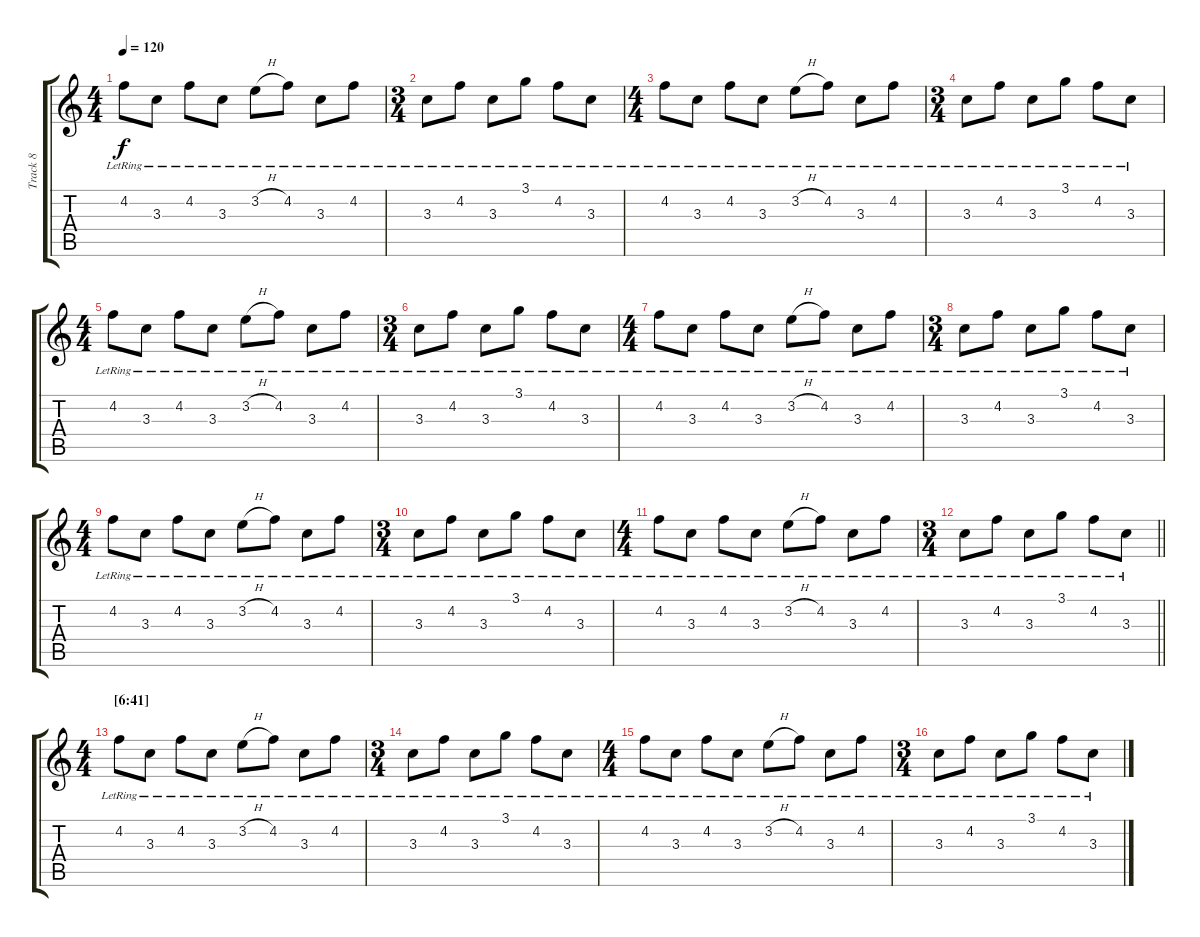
\track ("Track 8" "Track 8") {instrument electricguitarjazz}
\staff {score tabs}
\tuning (E4 Db4 A3 D3 A2 D2) {hide}
\ts (4 4)
\tempo 120
\clef g2
\ks c
4.2{lr}.8{dy f} 3.3{lr}.8 4.2{lr}.8 3.3{lr}.8 3.2{h lr}.8 4.2{lr}.8 3.3{lr}.8 4.2{lr}.8 |
\ts (3 4)
3.3{lr}.8 4.2{lr}.8 3.3{lr}.8 3.1{lr}.8 4.2{lr}.8 3.3{lr}.8 |
\ts (4 4)
4.2{lr}.8 3.3{lr}.8 4.2{lr}.8 3.3{lr}.8 3.2{h lr}.8 4.2{lr}.8 3.3{lr}.8 4.2{lr}.8 |
\ts (3 4)
3.3{lr}.8 4.2{lr}.8 3.3{lr}.8 3.1{lr}.8 4.2{lr}.8 3.3{lr}.8 |
\ts (4 4)
4.2{lr}.8 3.3{lr}.8 4.2{lr}.8 3.3{lr}.8 3.2{h lr}.8 4.2{lr}.8 3.3{lr}.8 4.2{lr}.8 |
\ts (3 4)
3.3{lr}.8 4.2{lr}.8 3.3{lr}.8 3.1{lr}.8 4.2{lr}.8 3.3{lr}.8 |
\ts (4 4)
4.2{lr}.8 3.3{lr}.8 4.2{lr}.8 3.3{lr}.8 3.2{h lr}.8 4.2{lr}.8 3.3{lr}.8 4.2{lr}.8 |
\ts (3 4)
3.3{lr}.8 4.2{lr}.8 3.3{lr}.8 3.1{lr}.8 4.2{lr}.8 3.3{lr}.8 |
\ts (4 4)
4.2{lr}.8 3.3{lr}.8 4.2{lr}.8 3.3{lr}.8 3.2{h lr}.8 4.2{lr}.8 3.3{lr}.8 4.2{lr}.8 |
\ts (3 4)
3.3{lr}.8 4.2{lr}.8 3.3{lr}.8 3.1{lr}.8 4.2{lr}.8 3.3{lr}.8 |
\ts (4 4)
4.2{lr}.8 3.3{lr}.8 4.2{lr}.8 3.3{lr}.8 3.2{h lr}.8 4.2{lr}.8 3.3{lr}.8 4.2{lr}.8 |
\ts (3 4)
\barLineRight lightlight
3.3{lr}.8 4.2{lr}.8 3.3{lr}.8 3.1{lr}.8 4.2{lr}.8 3.3{lr}.8 |
\ts (4 4)
\section ("" "[6:41]")
4.2{lr}.8 3.3{lr}.8 4.2{lr}.8 3.3{lr}.8 3.2{h lr}.8 4.2{lr}.8 3.3{lr}.8 4.2{lr}.8 |
\ts (3 4)
3.3{lr}.8 4.2{lr}.8 3.3{lr}.8 3.1{lr}.8 4.2{lr}.8 3.3{lr}.8 |
\ts (4 4)
4.2{lr}.8 3.3{lr}.8 4.2{lr}.8 3.3{lr}.8 3.2{h lr}.8 4.2{lr}.8 3.3{lr}.8 4.2{lr}.8 |
\ts (3 4)
3.3{lr}.8 4.2{lr}.8 3.3{lr}.8 3.1{lr}.8 4.2{lr}.8 3.3{lr}.8
